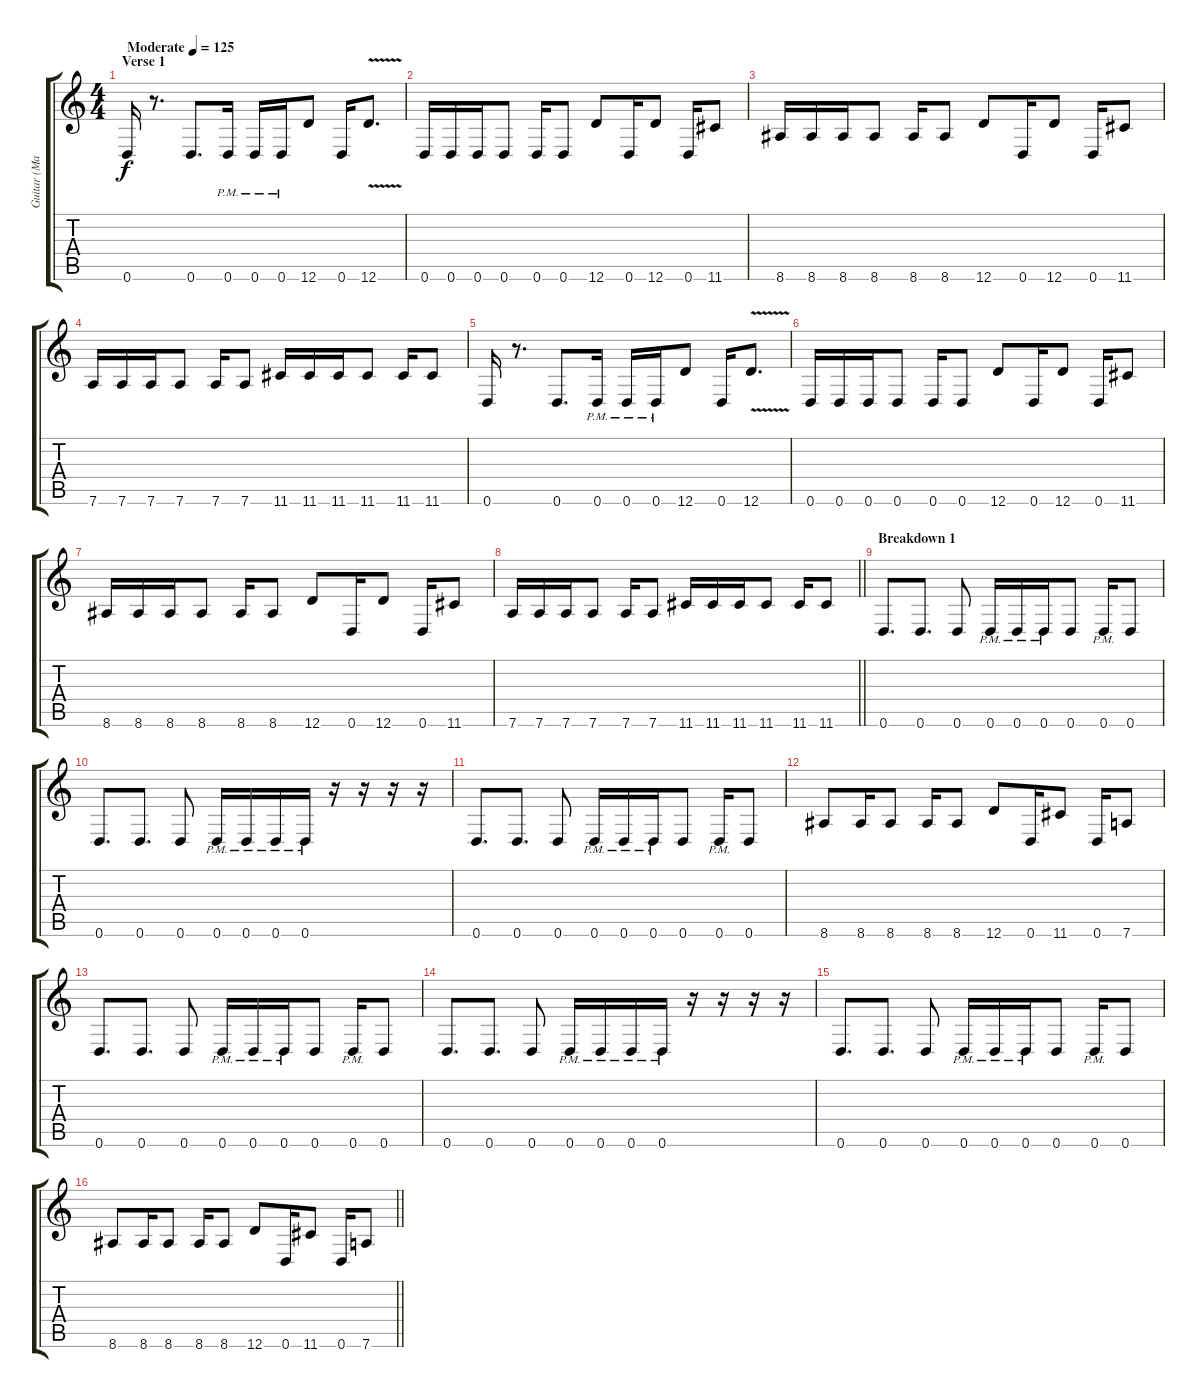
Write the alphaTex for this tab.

\track ("Guitar (Martin)" "Guitar (Ma") {instrument distortionguitar}
\staff {score tabs}
\tuning (E4 B3 G3 D3 A2 D2) {hide}
\ts (4 4)
\section ("" "Verse 1")
\tempo (125 "Moderate")
\clef g2
\ks c
0.6.16{dy f instrument distortionguitar} r.8{d} 0.6.8{d} 0.6{pm}.16 0.6{pm}.16 0.6{pm}.16 12.6.8 0.6.16 12.6{v}.8{d} |
0.6.16 0.6.16 0.6.16 0.6.8 0.6.16 0.6.8 12.6.8 0.6.16 12.6.8 0.6.16 11.6.8 |
8.6.16 8.6.16 8.6.16 8.6.8 8.6.16 8.6.8 12.6.8 0.6.16 12.6.8 0.6.16 11.6.8 |
7.6.16 7.6.16 7.6.16 7.6.8 7.6.16 7.6.8 11.6.16 11.6.16 11.6.16 11.6.8 11.6.16 11.6.8 |
0.6.16 r.8{d} 0.6.8{d} 0.6{pm}.16 0.6{pm}.16 0.6{pm}.16 12.6.8 0.6.16 12.6{v}.8{d} |
0.6.16 0.6.16 0.6.16 0.6.8 0.6.16 0.6.8 12.6.8 0.6.16 12.6.8 0.6.16 11.6.8 |
8.6.16 8.6.16 8.6.16 8.6.8 8.6.16 8.6.8 12.6.8 0.6.16 12.6.8 0.6.16 11.6.8 |
\barLineRight lightlight
7.6.16 7.6.16 7.6.16 7.6.8 7.6.16 7.6.8 11.6.16 11.6.16 11.6.16 11.6.8 11.6.16 11.6.8 |
\section ("" "Breakdown 1")
0.6.8{d} 0.6.8{d} 0.6.8 0.6{pm}.16 0.6{pm}.16 0.6{pm}.16 0.6.8 0.6{pm}.16 0.6.8 |
0.6.8{d} 0.6.8{d} 0.6.8 0.6{pm}.16 0.6{pm}.16 0.6{pm}.16 0.6{pm}.16 r.16 r.16 r.16 r.16 |
0.6.8{d} 0.6.8{d} 0.6.8 0.6{pm}.16 0.6{pm}.16 0.6{pm}.16 0.6.8 0.6{pm}.16 0.6.8 |
8.6.8 8.6.16 8.6.8 8.6.16 8.6.8 12.6.8 0.6.16 11.6.8 0.6.16 7.6.8 |
0.6.8{d} 0.6.8{d} 0.6.8 0.6{pm}.16 0.6{pm}.16 0.6{pm}.16 0.6.8 0.6{pm}.16 0.6.8 |
0.6.8{d} 0.6.8{d} 0.6.8 0.6{pm}.16 0.6{pm}.16 0.6{pm}.16 0.6{pm}.16 r.16 r.16 r.16 r.16 |
0.6.8{d} 0.6.8{d} 0.6.8 0.6{pm}.16 0.6{pm}.16 0.6{pm}.16 0.6.8 0.6{pm}.16 0.6.8 |
\barLineRight lightlight
8.6.8 8.6.16 8.6.8 8.6.16 8.6.8 12.6.8 0.6.16 11.6.8 0.6.16 7.6.8
